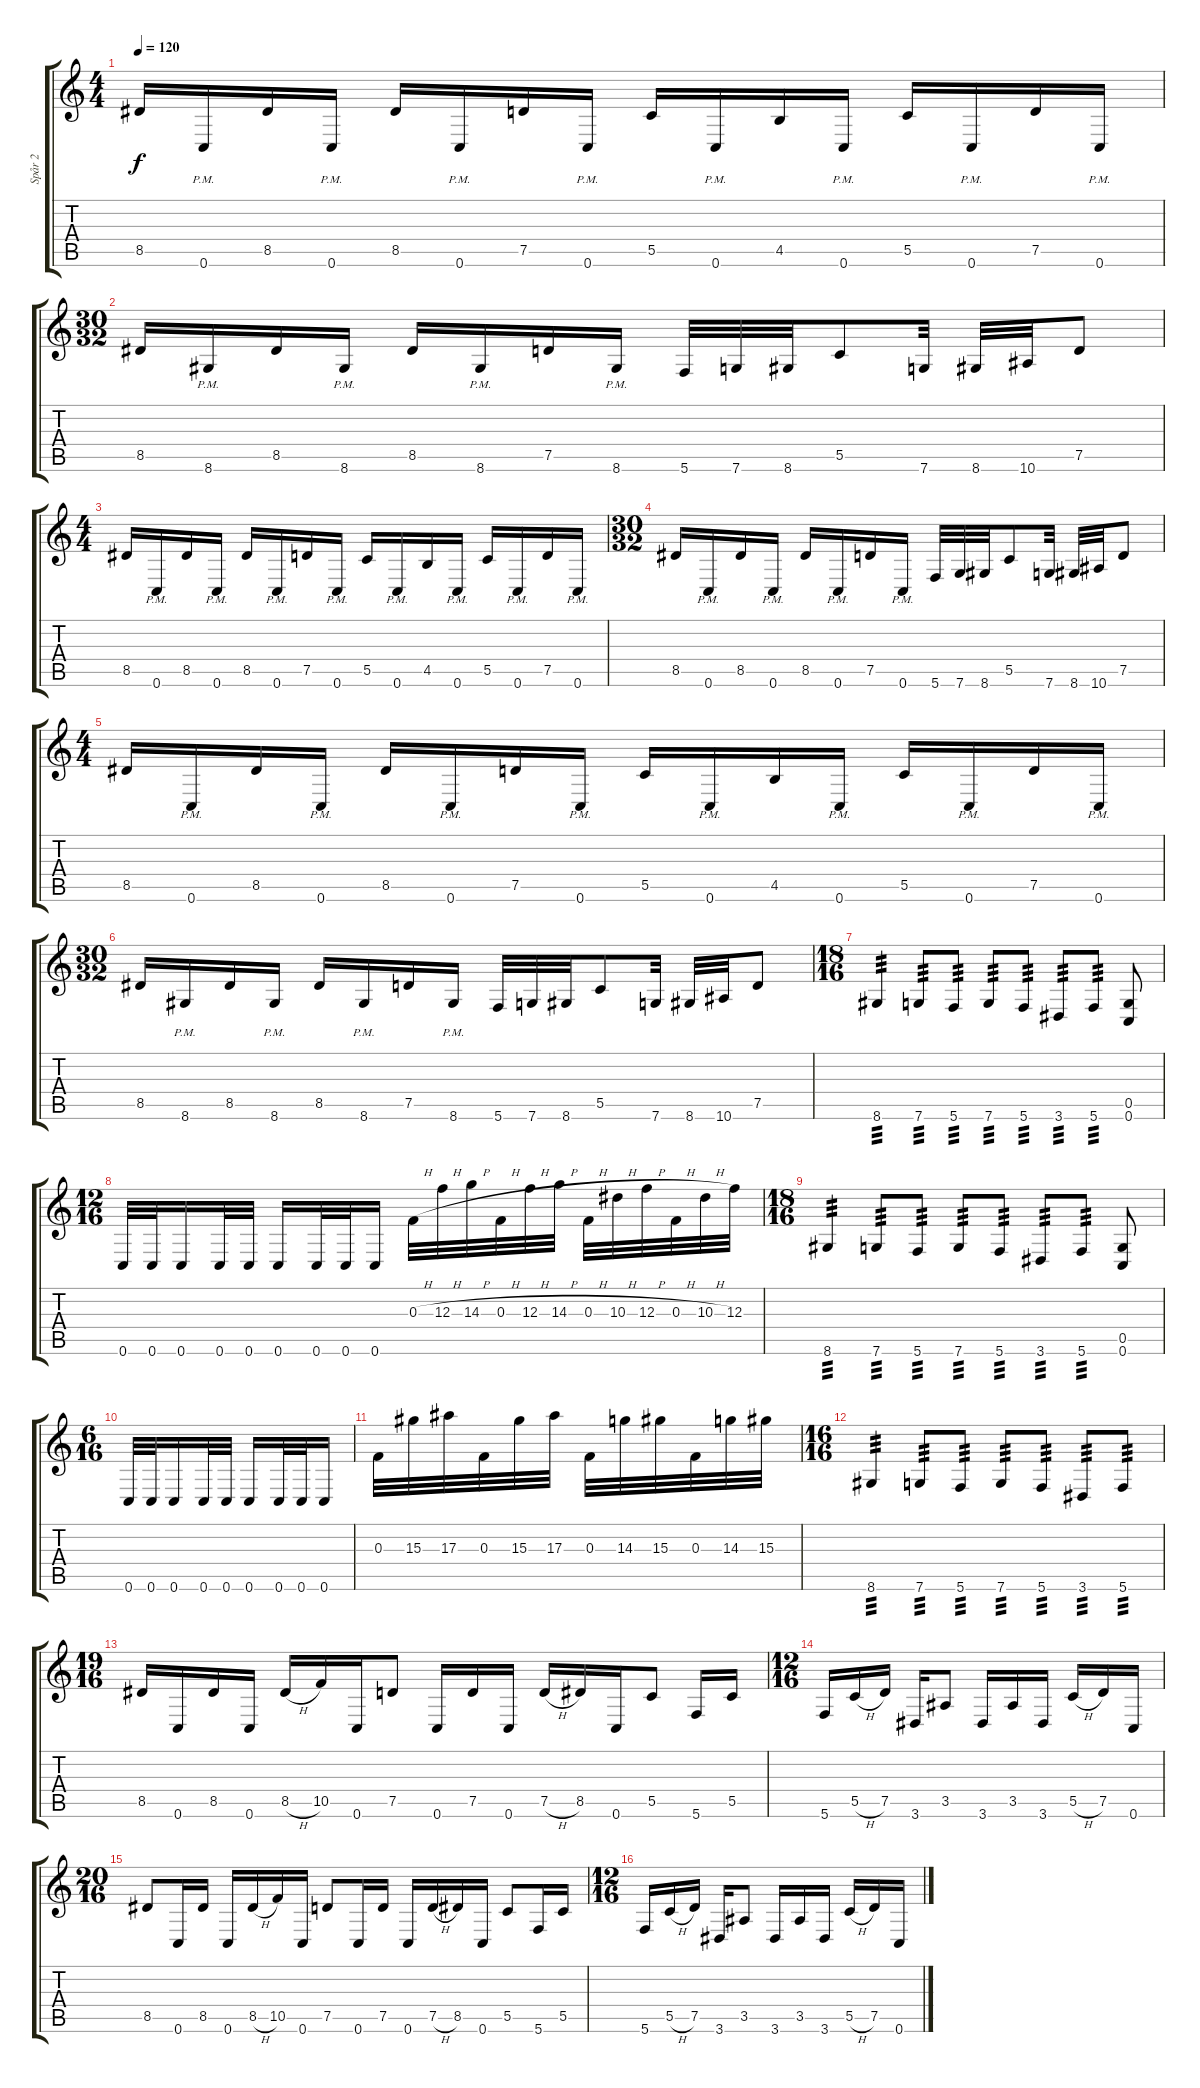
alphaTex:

\track ("Spår 2" "Spår 2") {instrument distortionguitar}
\staff {score tabs}
\tuning (D4 A3 F3 C3 G2 C2) {hide}
\ts (4 4)
\tempo 120
\clef g2
\ks c
8.5.16{dy f} 0.6{pm}.16 8.5.16 0.6{pm}.16 8.5.16 0.6{pm}.16 7.5.16 0.6{pm}.16 5.5.16 0.6{pm}.16 4.5.16 0.6{pm}.16 5.5.16 0.6{pm}.16 7.5.16 0.6{pm}.16 |
\ts (30 32)
8.5.16 8.6{pm}.16 8.5.16 8.6{pm}.16 8.5.16 8.6{pm}.16 7.5.16 8.6{pm}.16 5.6.32 7.6.32 8.6.32 5.5.8 7.6.32 8.6.32 10.6.32 7.5.8 |
\ts (4 4)
8.5.16 0.6{pm}.16 8.5.16 0.6{pm}.16 8.5.16 0.6{pm}.16 7.5.16 0.6{pm}.16 5.5.16 0.6{pm}.16 4.5.16 0.6{pm}.16 5.5.16 0.6{pm}.16 7.5.16 0.6{pm}.16 |
\ts (30 32)
8.5.16 0.6{pm}.16 8.5.16 0.6{pm}.16 8.5.16 0.6{pm}.16 7.5.16 0.6{pm}.16 5.6.32 7.6.32 8.6.32 5.5.8 7.6.32 8.6.32 10.6.32 7.5.8 |
\ts (4 4)
8.5.16 0.6{pm}.16 8.5.16 0.6{pm}.16 8.5.16 0.6{pm}.16 7.5.16 0.6{pm}.16 5.5.16 0.6{pm}.16 4.5.16 0.6{pm}.16 5.5.16 0.6{pm}.16 7.5.16 0.6{pm}.16 |
\ts (30 32)
8.5.16 8.6{pm}.16 8.5.16 8.6{pm}.16 8.5.16 8.6{pm}.16 7.5.16 8.6{pm}.16 5.6.32 7.6.32 8.6.32 5.5.8 7.6.32 8.6.32 10.6.32 7.5.8 |
\ts (18 16)
8.6.4{tp 3} 7.6.8{tp 3} 5.6.8{tp 3} 7.6.8{tp 3} 5.6.8{tp 3} 3.6.8{tp 3} 5.6.8{tp 3} (0.5 0.6).8 |
\ts (12 16)
0.6.32 0.6.32 0.6.16 0.6.32 0.6.32 0.6.16 0.6.32 0.6.32 0.6.16 0.3{h}.32 12.3{h}.32 14.3{h}.32 0.3{h}.32 12.3{h}.32 14.3{h}.32 0.3{h}.32 10.3{h}.32 12.3{h}.32 0.3{h}.32 10.3{h}.32 12.3.32 |
\ts (18 16)
8.6.4{tp 3} 7.6.8{tp 3} 5.6.8{tp 3} 7.6.8{tp 3} 5.6.8{tp 3} 3.6.8{tp 3} 5.6.8{tp 3} (0.5 0.6).8 |
\ts (6 16)
0.6.32 0.6.32 0.6.16 0.6.32 0.6.32 0.6.16 0.6.32 0.6.32 0.6.16 |
0.3.32 15.3.32 17.3.32 0.3.32 15.3.32 17.3.32 0.3.32 14.3.32 15.3.32 0.3.32 14.3.32 15.3.32 |
\ts (16 16)
8.6.4{tp 3} 7.6.8{tp 3} 5.6.8{tp 3} 7.6.8{tp 3} 5.6.8{tp 3} 3.6.8{tp 3} 5.6.8{tp 3} |
\ts (19 16)
8.5.16 0.6.16 8.5.16 0.6.16 8.5{h}.16 10.5.16 0.6.16 7.5.8 0.6.16 7.5.16 0.6.16 7.5{h}.16 8.5.16 0.6.16 5.5.8 5.6.16 5.5.16 |
\ts (12 16)
5.6.16 5.5{h}.16 7.5.16 3.6.16 3.5.8 3.6.16 3.5.16 3.6.16 5.5{h}.16 7.5.16 0.6.16 |
\ts (20 16)
8.5.8 0.6.16 8.5.16 0.6.16 8.5{h}.16 10.5.16 0.6.16 7.5.8 0.6.16 7.5.16 0.6.16 7.5{h}.16 8.5.16 0.6.16 5.5.8 5.6.16 5.5.16 |
\ts (12 16)
5.6.16 5.5{h}.16 7.5.16 3.6.16 3.5.8 3.6.16 3.5.16 3.6.16 5.5{h}.16 7.5.16 0.6.16
